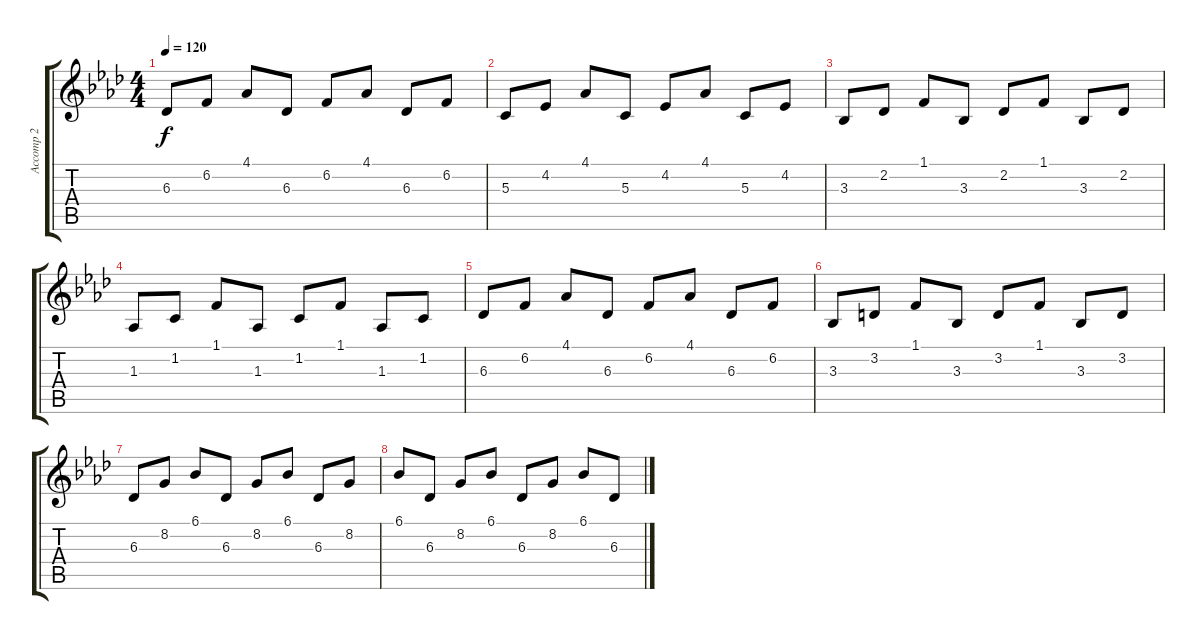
\track ("Accomp 2" "Accomp 2") {instrument clavinet}
\staff {score tabs}
\tuning (E4 B3 G3 D3 A2 E2) {hide}
\ts (4 4)
\tempo 120
\clef g2
\ks ab
6.3.8{dy f} 6.2.8 4.1.8 6.3.8 6.2.8 4.1.8 6.3.8 6.2.8 |
5.3.8 4.2.8 4.1.8 5.3.8 4.2.8 4.1.8 5.3.8 4.2.8 |
3.3.8 2.2.8 1.1.8 3.3.8 2.2.8 1.1.8 3.3.8 2.2.8 |
1.3.8 1.2.8 1.1.8 1.3.8 1.2.8 1.1.8 1.3.8 1.2.8 |
6.3.8 6.2.8 4.1.8 6.3.8 6.2.8 4.1.8 6.3.8 6.2.8 |
3.3.8 3.2.8 1.1.8 3.3.8 3.2.8 1.1.8 3.3.8 3.2.8 |
6.3.8 8.2.8 6.1.8 6.3.8 8.2.8 6.1.8 6.3.8 8.2.8 |
6.1.8 6.3.8 8.2.8 6.1.8 6.3.8 8.2.8 6.1.8 6.3.8
